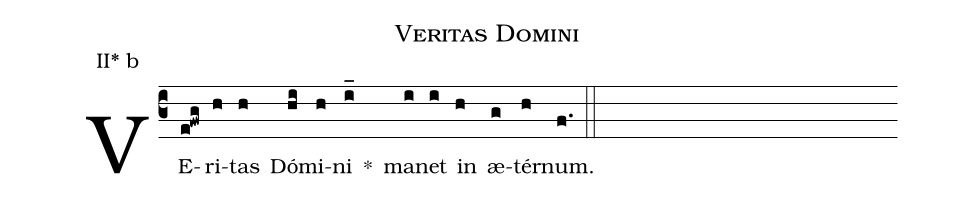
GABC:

name: Veritas Domini;
annotation: II* b;
mode: 2;
%%
(c3)
VE(e!fwg)ri(h)tas(h) Dó(hi)mi(h)ni(i_) *()
ma(i)net(i) in(h) æ(g)tér(h)num.(f.) (::)
